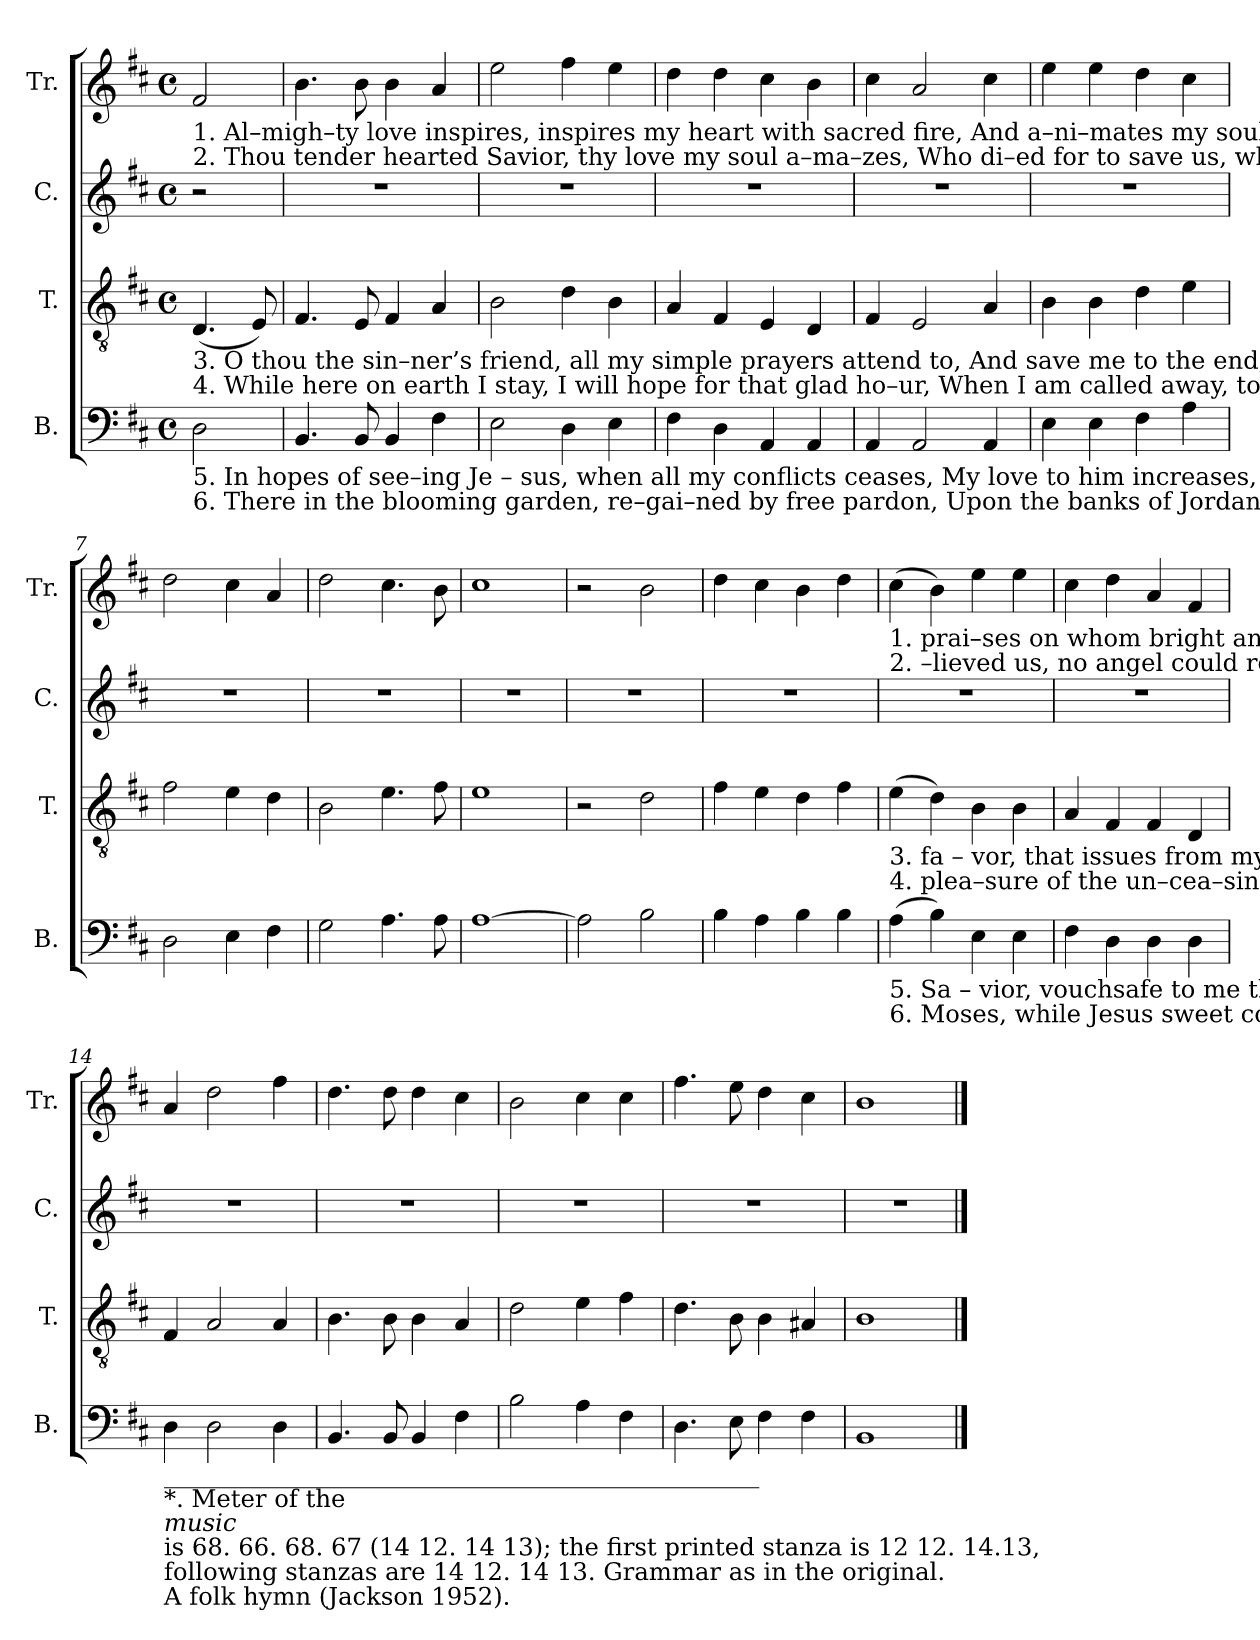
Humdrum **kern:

**kern	**kern	**kern	**kern
*part4	*part3	*part2	*part1
*staff4	*staff3	*staff2	*staff1
*I"B.	*I"T.	*I"C.	*I"Tr.
*I'B.	*I'T.	*I'C.	*I'Tr.
*clefF4	*clefGv2	*clefG2	*clefG2
*k[f#c#]	*k[f#c#]	*k[f#c#]	*k[f#c#]
*M4/4	*M4/4	*M4/4	*M4/4
*met(c)	*met(c)	*met(c)	*met(c)
*MM160	*MM160	*MM160	*MM160
=1	=1	=1	=1
!	!	!	!LO:TX:b:t=1. Al–migh–ty love inspires, inspires my heart with sacred fire,  And  a–ni–mates  my soul with desire to renew;        I  love the solemn
!	!	!	!LO:TX:b:t=2. Thou tender  hearted  Savior,  thy  love  my  soul   a–ma–zes,  Who di–ed for to save us, when lost and undone;      No che–ru–bim re–
!	!LO:TX:b:t=3. O  thou the sin–ner’s  friend, all my simple prayers attend to,  And save me to the end, from the evil to come;       Af–ford  to  me  the	!	!
!	!LO:TX:b:t=4. While  here  on  earth  I  stay,  I  will hope for that glad ho–ur,   When I am called away, to the mansions above,       There  to  enjoy  the	!	!
!LO:TX:b:t=5. In   hopes  of  see–ing   Je – sus, when  all  my conflicts ceases,  My love to him increases,  his  name  I’ll  a – dore;  Then O my blessed	!	!	!
!LO:TX:b:t=6. There in the  blooming  garden,  re–gai–ned  by  free  pardon,  Upon the banks of Jordan, I’ll worship the Lamb;   I’ll  sing the song of	!	!	!
2D\	(4.D/	2r	2f#/
.	8E/)	.	.
=2	=2	=2	=2
4.BB/	4.F#/	1r	4.b\
8BB/	8E/	.	8b\
4BB/	4F#/	.	4b\
4F#\	4A/	.	4a/
=3	=3	=3	=3
2E\	2B\	1r	2ee\
4D\	4d\	.	4ff#\
4E\	4B\	.	4ee\
=4	=4	=4	=4
4F#\	4A/	1r	4dd\
4D\	4F#/	.	4dd\
4AA/	4E/	.	4cc#\
4AA/	4D/	.	4b\
=5	=5	=5	=5
4AA/	4F#/	1r	4cc#\
2AA/	2E/	.	2a/
4AA/	4A/	.	4cc#\
=6	=6	=6	=6
4E\	4B\	1r	4ee\
4E\	4B\	.	4ee\
4F#\	4d\	.	4dd\
4A\	4e\	.	4cc#\
=7	=7	=7	=7
2D\	2f#\	1r	2dd\
4E\	4e\	.	4cc#\
4F#\	4d\	.	4a/
=8	=8	=8	=8
2G\	2B\	1r	2dd\
4.A\	4.e\	.	4.cc#\
8A\	8f#\	.	8b\
=9	=9	=9	=9
[1A	1e	1r	1cc#
=10	=10	=10	=10
2A\]	2r	1r	2r
2B\	2d\	.	2b\
=11	=11	=11	=11
4B\	4f#\	1r	4dd\
4A\	4e\	.	4cc#\
4B\	4d\	.	4b\
4B\	4f#\	.	4dd\
!!LO:LB:g=z
=12	=12	=12	=12
!	!	!	!LO:TX:b:t=1.  prai–ses  on whom bright angels ga–zes,   Where  sympathy in – crea–ses  a – bove  the  ar–ched  blue.
!	!	!	!LO:TX:b:t=2. –lieved us, no  angel  could  re –deem us,   And nothing could have saved us,  if  Jesus   had not come.
!	!LO:TX:b:t=3. fa  – vor,   that  issues  from  my  Savior,    And  O  forsake  me  ne –ver,  till   all    my   toils   are  o’er.	!	!
!	!LO:TX:b:t=4. plea–sure   of  the  un–cea–sing  treasure,   And  shout  in  highest measure  hal –le –lu –jahs   of  love.	!	!
!LO:TX:b:t=5. Sa – vior, vouchsafe to me the  fa–vor,  To  reign with  thee for–ev–er,  when  time  shall  be  no more.	!	!	!
!LO:TX:b:t=6. Moses, while Jesus sweet com–po–ses    A  song  that  ne–ver  clo –ses,   in     prai–ses     to    his   name.	!	!	!
(4A\	(4e\	1r	(4cc#\
4B\)	4d\)	.	4b\)
4E\	4B\	.	4ee\
4E\	4B\	.	4ee\
=13	=13	=13	=13
4F#\	4A/	1r	4cc#\
4D\	4F#/	.	4dd\
4D\	4F#/	.	4a/
4D\	4D/	.	4f#/
=14	=14	=14	=14
!LO:TX:b:t=_________________________________________________	!	!	!
!LO:TX:b:t=*. Meter of the	!	!	!
!LO:TX:b:i:t=music	!	!	!
!LO:TX:b:t=is 68. 66. 68. 67 (14 12. 14 13); the first printed stanza is 12 12. 14.13,	!	!	!
!LO:TX:b:t=following stanzas are 14 12. 14 13. Grammar as in the original.	!	!	!
!LO:TX:b:t=A folk hymn (Jackson 1952).	!	!	!
4D\	4F#/	1r	4a/
2D\	2A/	.	2dd\
4D\	4A/	.	4ff#\
=15	=15	=15	=15
4.BB/	4.B\	1r	4.dd\
8BB/	8B\	.	8dd\
4BB/	4B\	.	4dd\
4F#\	4A/	.	4cc#\
=16	=16	=16	=16
2B\	2d\	1r	2b\
4A\	4e\	.	4cc#\
4F#\	4f#\	.	4cc#\
=17	=17	=17	=17
4.D\	4.d\	1r	4.ff#\
8E\	8B\	.	8ee\
4F#\	4B\	.	4dd\
4F#\	4A#X/	.	4cc#\
=18	=18	=18	=18
1BB	1B	1r	1b
==	==	==	==
*-	*-	*-	*-
